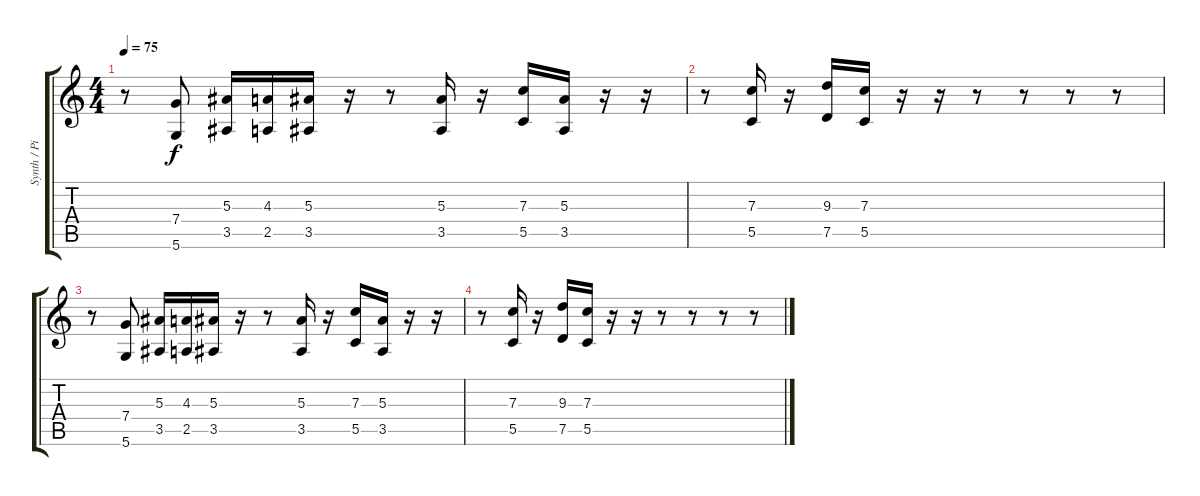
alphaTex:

\track ("Synth / Piano" "Synth / Pi") {instrument stringensemble1}
\staff {score tabs}
\tuning (D5 A4 F4 C4 G3 D3) {hide}
\ts (4 4)
\tempo 75
\clef g2
\ks c
r.8{dy f} (7.4 5.6).8 (5.3 3.5).16 (4.3 2.5).16 (5.3 3.5).16 r.16 r.8 (5.3 3.5).16 r.16 (7.3 5.5).16 (5.3 3.5).16 r.16 r.16 |
r.8 (7.3 5.5).16 r.16 (9.3 7.5).16 (7.3 5.5).16 r.16 r.16 r.8 r.8 r.8 r.8 |
r.8 (7.4 5.6).8 (5.3 3.5).16 (4.3 2.5).16 (5.3 3.5).16 r.16 r.8 (5.3 3.5).16 r.16 (7.3 5.5).16 (5.3 3.5).16 r.16 r.16 |
r.8 (7.3 5.5).16 r.16 (9.3 7.5).16 (7.3 5.5).16 r.16 r.16 r.8 r.8 r.8 r.8
